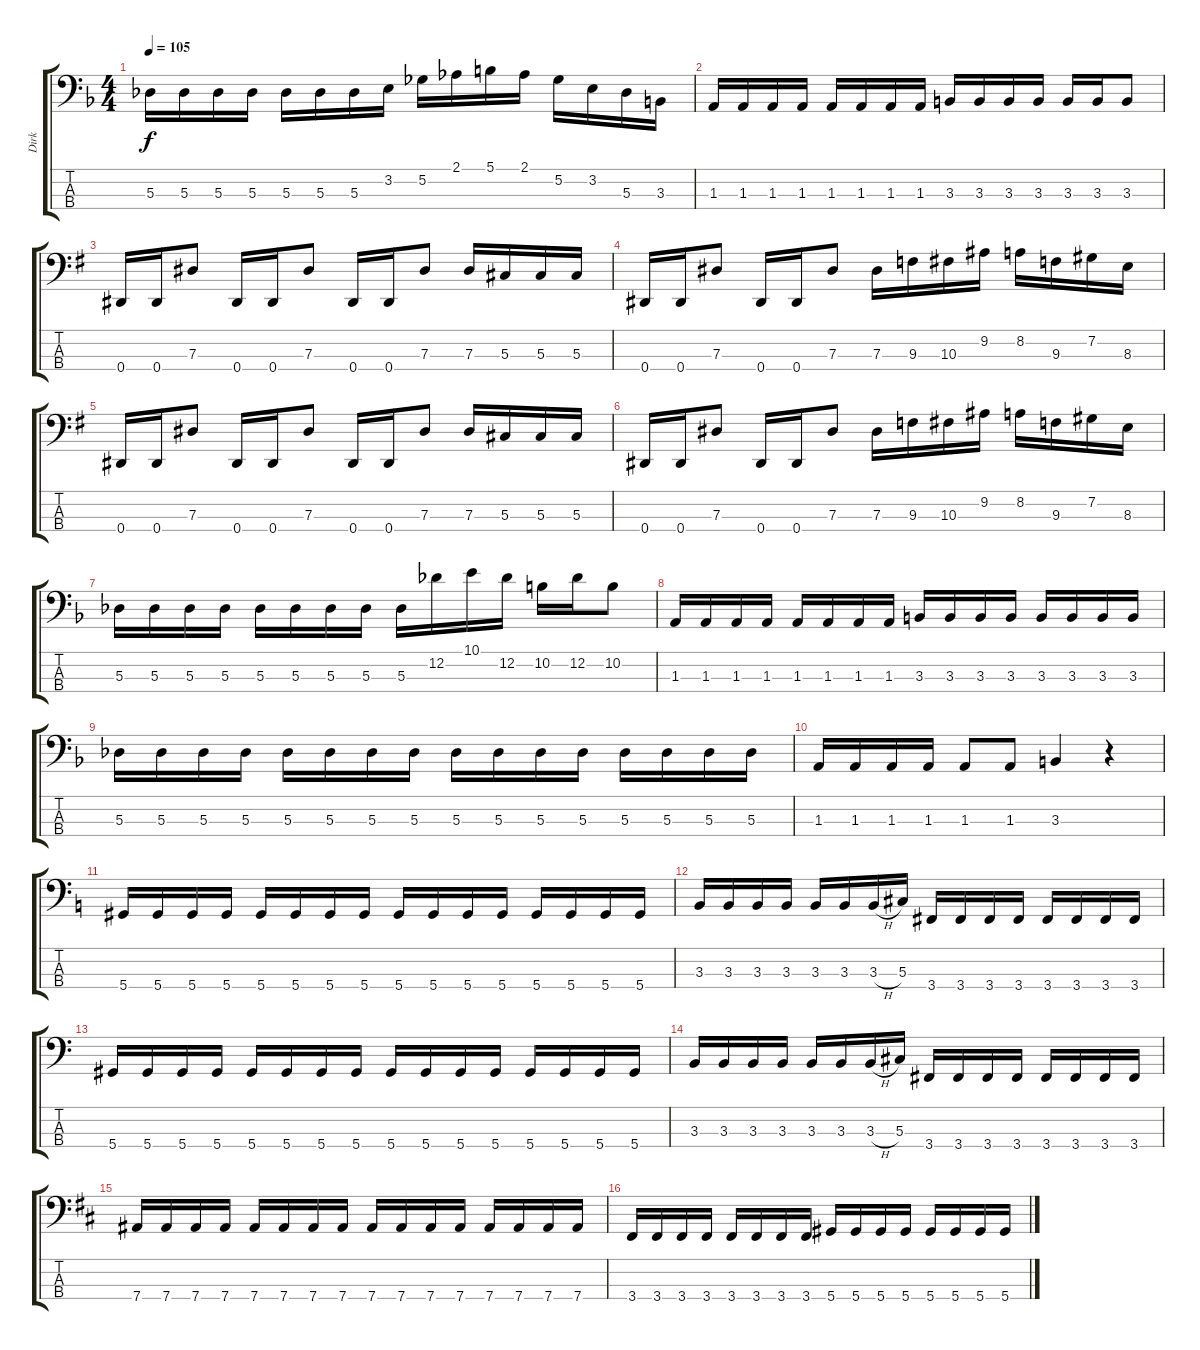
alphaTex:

\track ("Dirk" "Dirk") {instrument electricbassfinger}
\staff {score tabs}
\tuning (Gb2 Db2 Ab1 Eb1) {hide}
\ts (4 4)
\tempo 105
\clef f4
\ks f
5.3.16{dy f} 5.3.16 5.3.16 5.3.16 5.3.16 5.3.16 5.3.16 3.2.16 5.2.16 2.1.16 5.1.16 2.1.16 5.2.16 3.2.16 5.3.16 3.3.16 |
1.3.16 1.3.16 1.3.16 1.3.16 1.3.16 1.3.16 1.3.16 1.3.16 3.3.16 3.3.16 3.3.16 3.3.16 3.3.16 3.3.16 3.3.8 |
\ks g
0.4.16 0.4.16 7.3.8 0.4.16 0.4.16 7.3.8 0.4.16 0.4.16 7.3.8 7.3.16 5.3.16 5.3.16 5.3.16 |
0.4.16 0.4.16 7.3.8 0.4.16 0.4.16 7.3.8 7.3.16 9.3.16 10.3.16 9.2.16 8.2.16 9.3.16 7.2.16 8.3.16 |
0.4.16 0.4.16 7.3.8 0.4.16 0.4.16 7.3.8 0.4.16 0.4.16 7.3.8 7.3.16 5.3.16 5.3.16 5.3.16 |
0.4.16 0.4.16 7.3.8 0.4.16 0.4.16 7.3.8 7.3.16 9.3.16 10.3.16 9.2.16 8.2.16 9.3.16 7.2.16 8.3.16 |
\ks f
5.3.16 5.3.16 5.3.16 5.3.16 5.3.16 5.3.16 5.3.16 5.3.16 5.3.16 12.2.16 10.1.16 12.2.16 10.2.16 12.2.16 10.2.8 |
1.3.16 1.3.16 1.3.16 1.3.16 1.3.16 1.3.16 1.3.16 1.3.16 3.3.16 3.3.16 3.3.16 3.3.16 3.3.16 3.3.16 3.3.16 3.3.16 |
5.3.16 5.3.16 5.3.16 5.3.16 5.3.16 5.3.16 5.3.16 5.3.16 5.3.16 5.3.16 5.3.16 5.3.16 5.3.16 5.3.16 5.3.16 5.3.16 |
1.3.16 1.3.16 1.3.16 1.3.16 1.3.8 1.3.8 3.3.4 r.4 |
\ks c
5.4.16 5.4.16 5.4.16 5.4.16 5.4.16 5.4.16 5.4.16 5.4.16 5.4.16 5.4.16 5.4.16 5.4.16 5.4.16 5.4.16 5.4.16 5.4.16 |
3.3.16 3.3.16 3.3.16 3.3.16 3.3.16 3.3.16 3.3{h}.16 5.3.16 3.4.16 3.4.16 3.4.16 3.4.16 3.4.16 3.4.16 3.4.16 3.4.16 |
5.4.16 5.4.16 5.4.16 5.4.16 5.4.16 5.4.16 5.4.16 5.4.16 5.4.16 5.4.16 5.4.16 5.4.16 5.4.16 5.4.16 5.4.16 5.4.16 |
3.3.16 3.3.16 3.3.16 3.3.16 3.3.16 3.3.16 3.3{h}.16 5.3.16 3.4.16 3.4.16 3.4.16 3.4.16 3.4.16 3.4.16 3.4.16 3.4.16 |
\ks d
7.4.16 7.4.16 7.4.16 7.4.16 7.4.16 7.4.16 7.4.16 7.4.16 7.4.16 7.4.16 7.4.16 7.4.16 7.4.16 7.4.16 7.4.16 7.4.16 |
3.4.16 3.4.16 3.4.16 3.4.16 3.4.16 3.4.16 3.4.16 3.4.16 5.4.16 5.4.16 5.4.16 5.4.16 5.4.16 5.4.16 5.4.16 5.4.16
